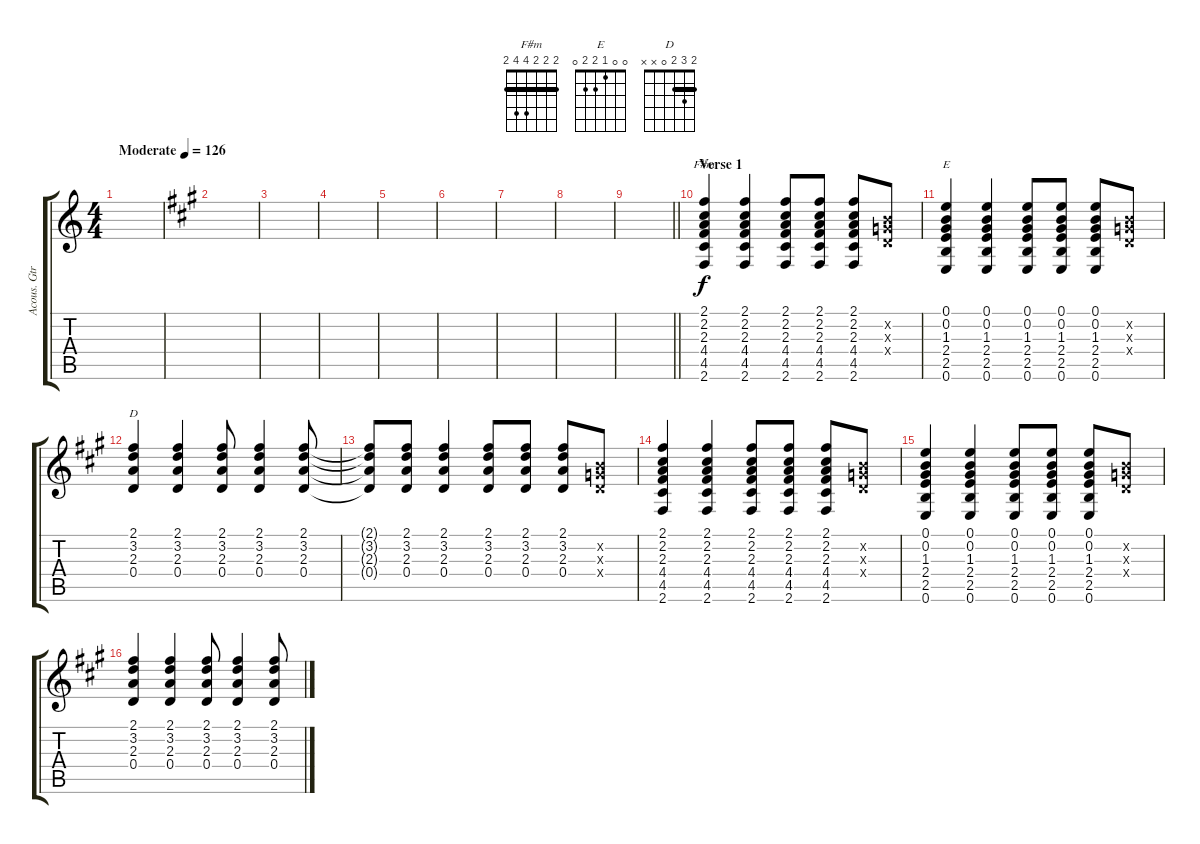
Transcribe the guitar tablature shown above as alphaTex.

\track ("Acous. Gtr" "Acous. Gtr") {instrument acousticguitarsteel}
\staff {score tabs}
\tuning (E4 B3 G3 D3 A2 E2) {hide}
\chord ("F#m" 2 2 2 4 4 2) {barre 2}
\chord ("E" 0 0 1 2 2 0)
\chord ("D" 2 3 2 0 x x) {barre 2}
\ts (4 4)
\tempo (126 "Moderate")
\clef g2
\ks c
|
\ks a
|
|
|
|
|
|
|
\barLineRight lightlight
|
\section ("" "Verse 1")
(2.1 2.2 2.3 4.4 4.5 2.6).4{ch "F#m"} (2.1 2.2 2.3 4.4 4.5 2.6).4 (2.1 2.2 2.3 4.4 4.5 2.6).8 (2.1 2.2 2.3 4.4 4.5 2.6).8 (2.1 2.2 2.3 4.4 4.5 2.6).8 (0.2{x} 0.3{x} 0.4{x}).8 |
(0.1 0.2 1.3 2.4 2.5 0.6).4{ch "E"} (0.1 0.2 1.3 2.4 2.5 0.6).4 (0.1 0.2 1.3 2.4 2.5 0.6).8 (0.1 0.2 1.3 2.4 2.5 0.6).8 (0.1 0.2 1.3 2.4 2.5 0.6).8 (0.2{x} 0.3{x} 0.4{x}).8 |
(2.1 3.2 2.3 0.4).4{ch "D"} (2.1 3.2 2.3 0.4).4 (2.1 3.2 2.3 0.4).8 (2.1 3.2 2.3 0.4).4 (2.1 3.2 2.3 0.4).8 |
(2.1{t} 3.2{t} 2.3{t} 0.4{t}).8 (2.1 3.2 2.3 0.4).8 (2.1 3.2 2.3 0.4).4 (2.1 3.2 2.3 0.4).8 (2.1 3.2 2.3 0.4).8 (2.1 3.2 2.3 0.4).8 (0.2{x} 0.3{x} 0.4{x}).8 |
(2.1 2.2 2.3 4.4 4.5 2.6).4 (2.1 2.2 2.3 4.4 4.5 2.6).4 (2.1 2.2 2.3 4.4 4.5 2.6).8 (2.1 2.2 2.3 4.4 4.5 2.6).8 (2.1 2.2 2.3 4.4 4.5 2.6).8 (0.2{x} 0.3{x} 0.4{x}).8 |
(0.1 0.2 1.3 2.4 2.5 0.6).4 (0.1 0.2 1.3 2.4 2.5 0.6).4 (0.1 0.2 1.3 2.4 2.5 0.6).8 (0.1 0.2 1.3 2.4 2.5 0.6).8 (0.1 0.2 1.3 2.4 2.5 0.6).8 (0.2{x} 0.3{x} 0.4{x}).8 |
(2.1 3.2 2.3 0.4).4 (2.1 3.2 2.3 0.4).4 (2.1 3.2 2.3 0.4).8 (2.1 3.2 2.3 0.4).4 (2.1 3.2 2.3 0.4).8
